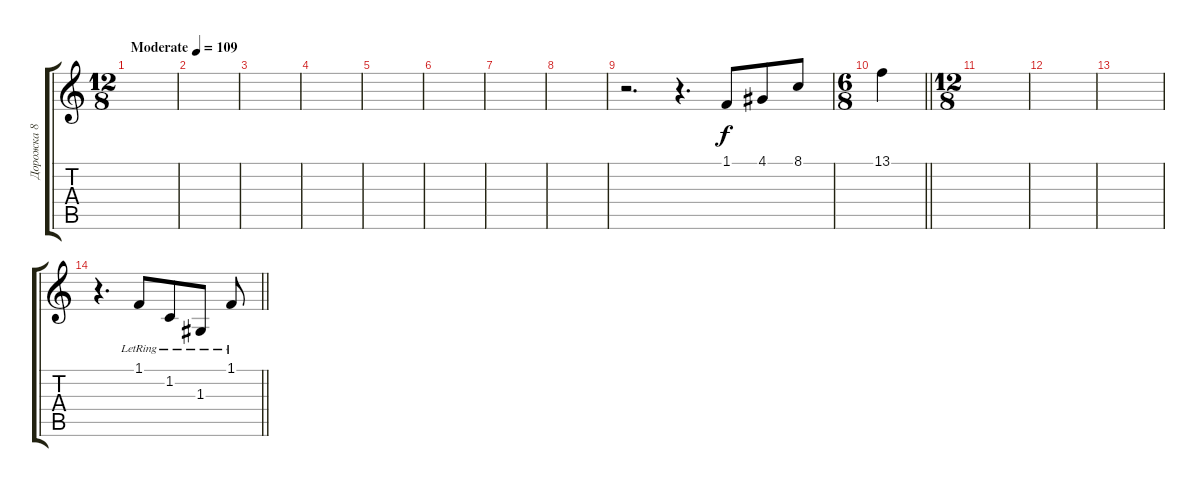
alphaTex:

\track ("Дорожка 8" "Дорожка 8") {instrument synthvoice}
\staff {score tabs}
\tuning (E4 B3 G3 D3 A2 E2) {hide}
\ts (12 8)
\tempo (109 "Moderate")
\clef g2
\ks c
|
|
|
|
|
|
|
|
r.2{d} r.4{d} 1.1.8{volume 10 instrument agogo} 4.1.8 8.1.8 |
\ts (6 8)
\barLineRight lightlight
13.1.4 |
\ts (12 8)
|
|
|
\barLineRight lightlight
r.4{d} 1.1{lr}.8 1.2{lr}.8 1.3{lr}.8 1.1{lr}.8
